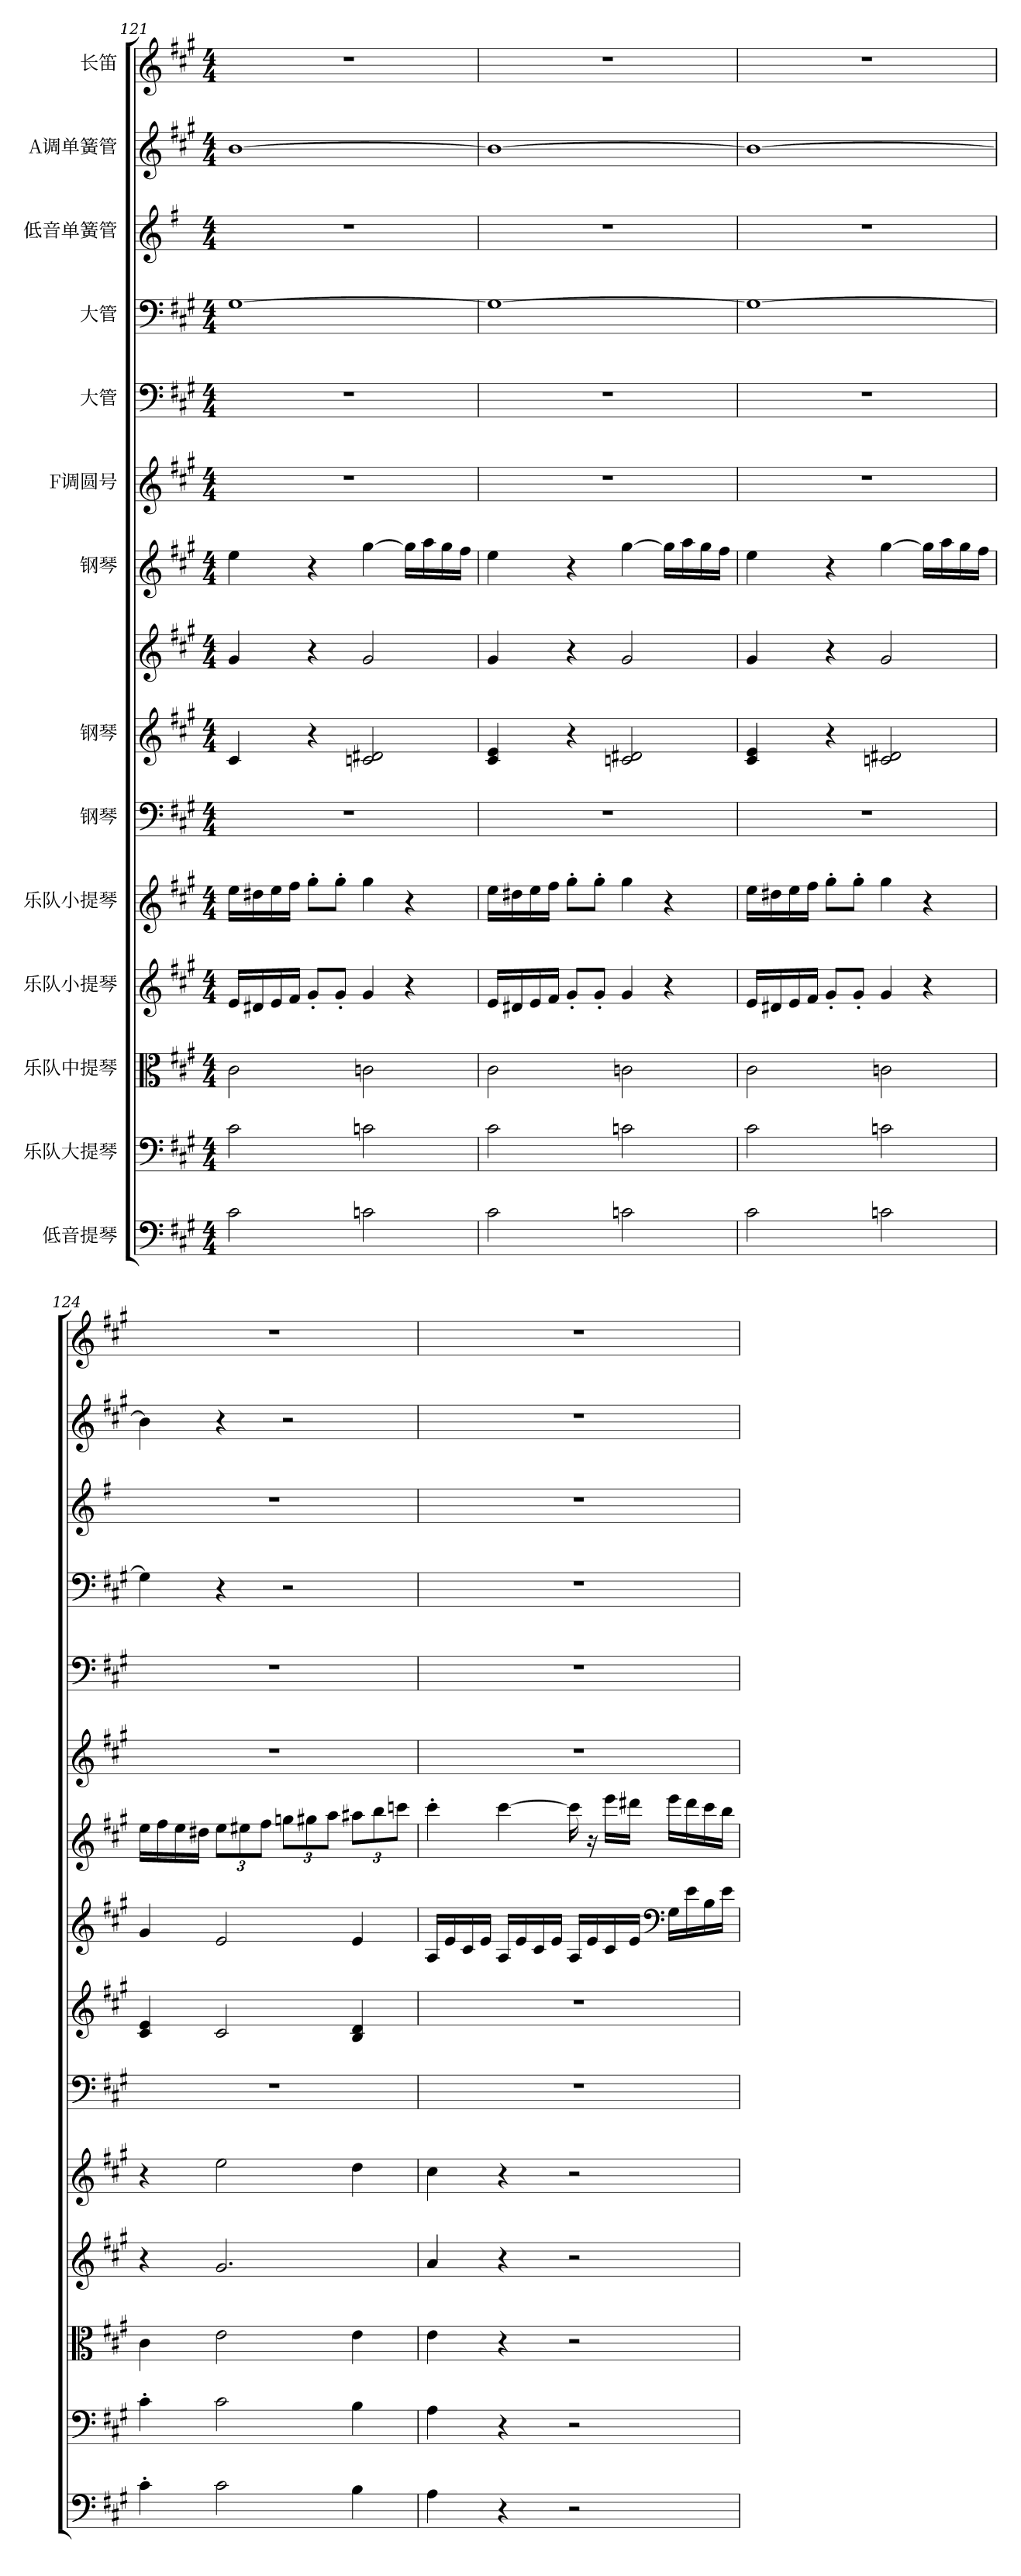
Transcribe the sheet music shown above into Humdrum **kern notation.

**kern	**kern	**kern	**kern	**kern	**kern	**kern	**kern	**kern	**kern	**kern	**kern	**kern	**kern	**kern
*part14	*part13	*part12	*part11	*part10	*part9	*part8	*part8	*part7	*part6	*part5	*part4	*part3	*part2	*part1
*staff15	*staff14	*staff13	*staff12	*staff11	*staff10	*staff9	*staff8	*staff7	*staff6	*staff5	*staff4	*staff3	*staff2	*staff1
*I"低音提琴	*I"乐队大提琴	*I"乐队中提琴	*I"乐队小提琴	*I"乐队小提琴	*I"钢琴	*I"钢琴	*	*I"钢琴	*I"F调圆号	*I"大管	*I"大管	*I"低音单簧管	*I"A调单簧管	*I"长笛
!!LO:PB:g=z
*clefF4	*clefF4	*clefC3	*clefG2	*clefG2	*clefF4	*clefG2	*clefG2	*clefG2	*clefG2	*clefF4	*clefF4	*clefG2	*clefG2	*clefG2
*ITrd7c12	*	*	*	*	*	*	*	*	*ITrd4c7	*	*	*ITrd8c14	*ITrd2c3	*
*k[f#c#g#]	*k[f#c#g#]	*k[f#c#g#]	*k[f#c#g#]	*k[f#c#g#]	*k[f#c#g#]	*k[f#c#g#]	*k[f#c#g#]	*k[f#c#g#]	*k[f#c#]	*k[f#c#g#]	*k[f#c#g#]	*k[f#]	*k[f#c#g#d#a#e#]	*k[f#c#g#]
*M4/4	*M4/4	*M4/4	*M4/4	*M4/4	*M4/4	*M4/4	*M4/4	*M4/4	*M4/4	*M4/4	*M4/4	*M4/4	*M4/4	*M4/4
*MM122	*MM122	*MM122	*MM122	*MM122	*MM122	*MM122	*MM122	*MM122	*MM122	*MM122	*MM122	*MM122	*MM122	*MM122
=121	=121	=121	=121	=121	=121	=121	=121	=121	=121	=121	=121	=121	=121	=121
2C#\	2c#\	2c#\	16e/LL	16ee\LL	1r	4c#/	4g#/	4ee\	1r	1r	[1G#	1r	[1g#	1r
.	.	.	16d#X/	16dd#X\	.	.	.	.	.	.	.	.	.	.
.	.	.	16e/	16ee\	.	.	.	.	.	.	.	.	.	.
.	.	.	16f#/JJ	16ff#\JJ	.	.	.	.	.	.	.	.	.	.
.	.	.	8g#'/L	8gg#'\L	.	4r	4r	4r	.	.	.	.	.	.
.	.	.	8g#'/J	8gg#'\J	.	.	.	.	.	.	.	.	.	.
2Cn\	2cn\	2cn\	4g#/	4gg#\	.	2cn/ 2d#X/	2g#/	[4gg#\	.	.	.	.	.	.
.	.	.	4r	4r	.	.	.	16gg#\LL]	.	.	.	.	.	.
.	.	.	.	.	.	.	.	16aa\	.	.	.	.	.	.
.	.	.	.	.	.	.	.	16gg#\	.	.	.	.	.	.
.	.	.	.	.	.	.	.	16ff#\JJ	.	.	.	.	.	.
=122	=122	=122	=122	=122	=122	=122	=122	=122	=122	=122	=122	=122	=122	=122
2C#\	2c#\	2c#\	16e/LL	16ee\LL	1r	4c#/ 4e/	4g#/	4ee\	1r	1r	1G#_	1r	1g#_	1r
.	.	.	16d#X/	16dd#X\	.	.	.	.	.	.	.	.	.	.
.	.	.	16e/	16ee\	.	.	.	.	.	.	.	.	.	.
.	.	.	16f#/JJ	16ff#\JJ	.	.	.	.	.	.	.	.	.	.
.	.	.	8g#'/L	8gg#'\L	.	4r	4r	4r	.	.	.	.	.	.
.	.	.	8g#'/J	8gg#'\J	.	.	.	.	.	.	.	.	.	.
2Cn\	2cn\	2cn\	4g#/	4gg#\	.	2cn/ 2d#X/	2g#/	[4gg#\	.	.	.	.	.	.
.	.	.	4r	4r	.	.	.	16gg#\LL]	.	.	.	.	.	.
.	.	.	.	.	.	.	.	16aa\	.	.	.	.	.	.
.	.	.	.	.	.	.	.	16gg#\	.	.	.	.	.	.
.	.	.	.	.	.	.	.	16ff#\JJ	.	.	.	.	.	.
=123	=123	=123	=123	=123	=123	=123	=123	=123	=123	=123	=123	=123	=123	=123
2C#\	2c#\	2c#\	16e/LL	16ee\LL	1r	4c#/ 4e/	4g#/	4ee\	1r	1r	1G#_	1r	1g#_	1r
.	.	.	16d#X/	16dd#X\	.	.	.	.	.	.	.	.	.	.
.	.	.	16e/	16ee\	.	.	.	.	.	.	.	.	.	.
.	.	.	16f#/JJ	16ff#\JJ	.	.	.	.	.	.	.	.	.	.
.	.	.	8g#'/L	8gg#'\L	.	4r	4r	4r	.	.	.	.	.	.
.	.	.	8g#'/J	8gg#'\J	.	.	.	.	.	.	.	.	.	.
2Cn\	2cn\	2cn\	4g#/	4gg#\	.	2cn/ 2d#X/	2g#/	[4gg#\	.	.	.	.	.	.
.	.	.	4r	4r	.	.	.	16gg#\LL]	.	.	.	.	.	.
.	.	.	.	.	.	.	.	16aa\	.	.	.	.	.	.
.	.	.	.	.	.	.	.	16gg#\	.	.	.	.	.	.
.	.	.	.	.	.	.	.	16ff#\JJ	.	.	.	.	.	.
!!LO:PB:g=z
=124	=124	=124	=124	=124	=124	=124	=124	=124	=124	=124	=124	=124	=124	=124
4C#'\	4c#'\	4c#\	4r	4r	1r	4c#/ 4e/	4g#/	16ee\LL	1r	1r	4G#\]	1r	4g#\]	1r
.	.	.	.	.	.	.	.	16ff#\	.	.	.	.	.	.
.	.	.	.	.	.	.	.	16ee\	.	.	.	.	.	.
.	.	.	.	.	.	.	.	16dd#X\JJ	.	.	.	.	.	.
*	*	*	*	*	*	*	*	*Xbrackettup	*	*	*	*	*	*
2C#\	2c#\	2e\	2.g#/	2ee\	.	2c#/	2e/	12ee\L	.	.	4r	.	4r	.
.	.	.	.	.	.	.	.	12ee#X\	.	.	.	.	.	.
.	.	.	.	.	.	.	.	12ff#\J	.	.	.	.	.	.
.	.	.	.	.	.	.	.	12ggn\L	.	.	2r	.	2r	.
.	.	.	.	.	.	.	.	12gg#X\	.	.	.	.	.	.
.	.	.	.	.	.	.	.	12aa\J	.	.	.	.	.	.
4BB\	4B\	4e\	.	4dd\	.	4B/ 4d/	4e/	12aa#X\L	.	.	.	.	.	.
.	.	.	.	.	.	.	.	12bb\	.	.	.	.	.	.
.	.	.	.	.	.	.	.	12cccn\J	.	.	.	.	.	.
=125	=125	=125	=125	=125	=125	=125	=125	=125	=125	=125	=125	=125	=125	=125
*	*	*	*	*	*	*	*	*	*	*	*	*	*	*MM124
4AA\	4A\	4e\	4a/	4cc#\	1r	1r	16A/LL	4ccc#'\	1r	1r	1r	1r	1r	1r
.	.	.	.	.	.	.	16e/	.	.	.	.	.	.	.
.	.	.	.	.	.	.	16c#/	.	.	.	.	.	.	.
.	.	.	.	.	.	.	16e/JJ	.	.	.	.	.	.	.
4r	4r	4r	4r	4r	.	.	16A/LL	[4ccc#\	.	.	.	.	.	.
.	.	.	.	.	.	.	16e/	.	.	.	.	.	.	.
.	.	.	.	.	.	.	16c#/	.	.	.	.	.	.	.
.	.	.	.	.	.	.	16e/JJ	.	.	.	.	.	.	.
2r	2r	2r	2r	2r	.	.	16A/LL	16ccc#\]	.	.	.	.	.	.
.	.	.	.	.	.	.	16e/	16r	.	.	.	.	.	.
.	.	.	.	.	.	.	16c#/	16eee\LL	.	.	.	.	.	.
.	.	.	.	.	.	.	16e/JJ	16ddd#X\JJ	.	.	.	.	.	.
*	*	*	*	*	*	*	*clefF4	*	*	*	*	*	*	*
.	.	.	.	.	.	.	16G#\LL	16eee\LL	.	.	.	.	.	.
.	.	.	.	.	.	.	16e\	16ddd#\	.	.	.	.	.	.
.	.	.	.	.	.	.	16B\	16ccc#\	.	.	.	.	.	.
.	.	.	.	.	.	.	16e\JJ	16bb\JJ	.	.	.	.	.	.
=	=	=	=	=	=	=	=	=	=	=	=	=	=	=
*-	*-	*-	*-	*-	*-	*-	*-	*-	*-	*-	*-	*-	*-	*-
